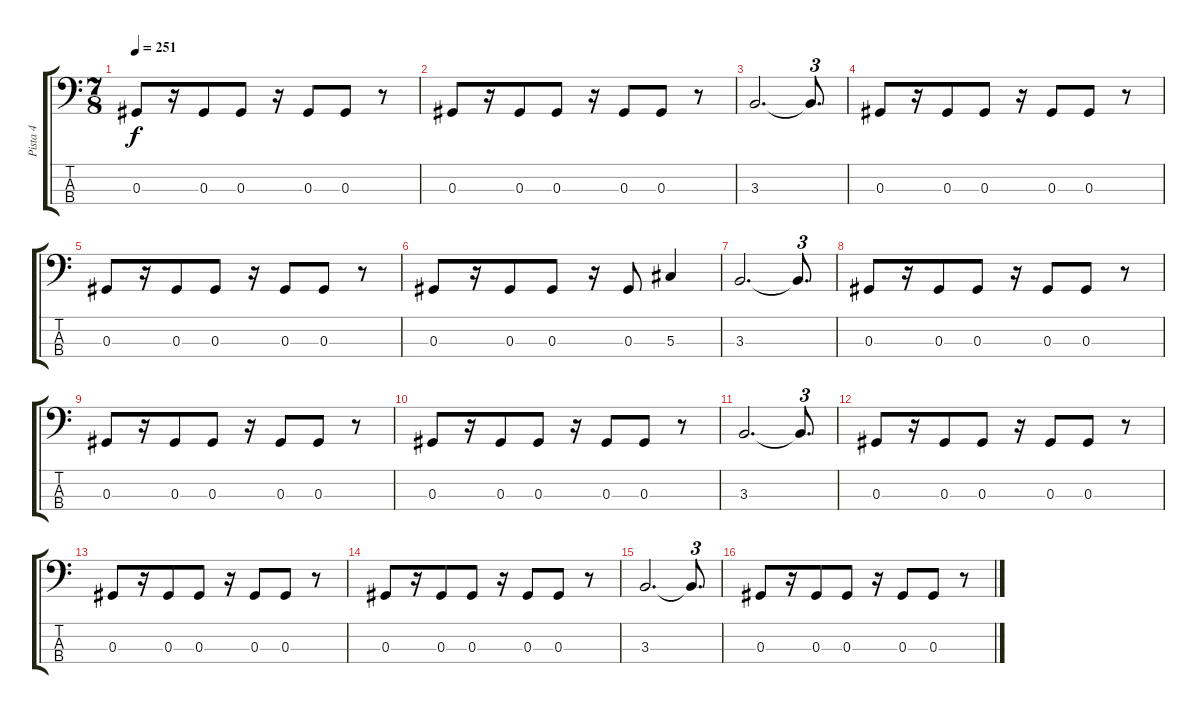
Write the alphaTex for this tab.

\track ("Pista 4" "Pista 4") {instrument electricbassfinger}
\staff {score tabs}
\tuning (Gb2 Db2 Ab1 Eb1) {hide}
\ts (7 8)
\tempo 251
\clef f4
\ks c
0.3.8{dy f} r.16 0.3.8 0.3.8 r.16 0.3.8 0.3.8 r.8 |
0.3.8 r.16 0.3.8 0.3.8 r.16 0.3.8 0.3.8 r.8 |
3.3.2{d} 3.3{t}.8{d tu (3 2)} |
0.3.8 r.16 0.3.8 0.3.8 r.16 0.3.8 0.3.8 r.8 |
0.3.8 r.16 0.3.8 0.3.8 r.16 0.3.8 0.3.8 r.8 |
0.3.8 r.16 0.3.8 0.3.8 r.16 0.3.8 5.3.4 |
3.3.2{d} 3.3{t}.8{d tu (3 2)} |
0.3.8 r.16 0.3.8 0.3.8 r.16 0.3.8 0.3.8 r.8 |
0.3.8 r.16 0.3.8 0.3.8 r.16 0.3.8 0.3.8 r.8 |
0.3.8 r.16 0.3.8 0.3.8 r.16 0.3.8 0.3.8 r.8 |
3.3.2{d} 3.3{t}.8{d tu (3 2)} |
0.3.8 r.16 0.3.8 0.3.8 r.16 0.3.8 0.3.8 r.8 |
0.3.8 r.16 0.3.8 0.3.8 r.16 0.3.8 0.3.8 r.8 |
0.3.8 r.16 0.3.8 0.3.8 r.16 0.3.8 0.3.8 r.8 |
3.3.2{d} 3.3{t}.8{d tu (3 2)} |
0.3.8 r.16 0.3.8 0.3.8 r.16 0.3.8 0.3.8 r.8
